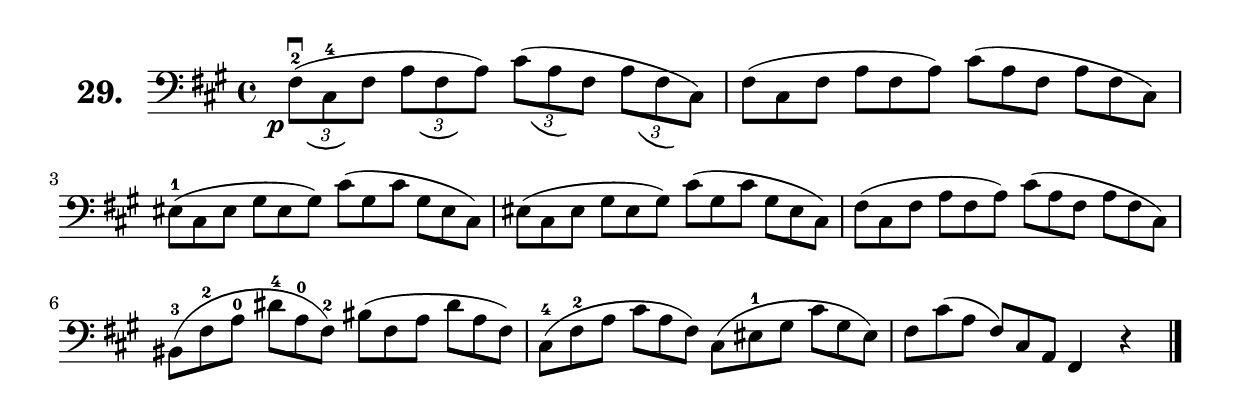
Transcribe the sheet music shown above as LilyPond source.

\version "2.18.2"

\include "../global-files/tuplet-bow.ily"

\score {
  \new StaffGroup = "" \with {
    instrumentName = \markup { \bold \huge { \larger "29." }}
  }
  <<
    \new Staff = "celloI"
    \relative c {
      \clef bass
      \key fis \minor
      \time 4/4

      \tuplet 3/2 4 {
        % move dynamic to the left
        \override DynamicText.X-offset =
          #(lambda (grob)
             (- (ly:self-alignment-interface::x-aligned-on-self grob)
             1.2))

        fis8\p\downbow(-2 cis-4 fis a fis a) cis( a fis a fis cis)  | %01
        \omit TupletNumber
        \override TupletBracket.stencil = ##f
        fis( cis fis a fis a) cis( a fis a fis cis)                 | %02
        eis(-1 cis eis gis eis gis) cis( gis cis gis eis cis)       | %03
        eis( cis eis gis eis gis) cis( gis cis gis eis cis)         | %04
        fis( cis fis a fis a) cis( a fis a fis cis)                 | %05
        bis(-3 fis'-2 a-0 dis-4 a-0 fis)-2 bis( fis a dis a fis)    | %06
        cis(-4 fis-2 a cis a fis) cis( eis-1 gis cis gis eis)       | %07
        fis cis'( a fis) cis a }
      fis4 r \bar "|."                                              | %08

    }
  >>
  \layout {
    \printTupletBow
  }
  \midi {}
  \header {
    composer = "Sebastian Lee"
    %opus = "Op. 70"
  }
}
